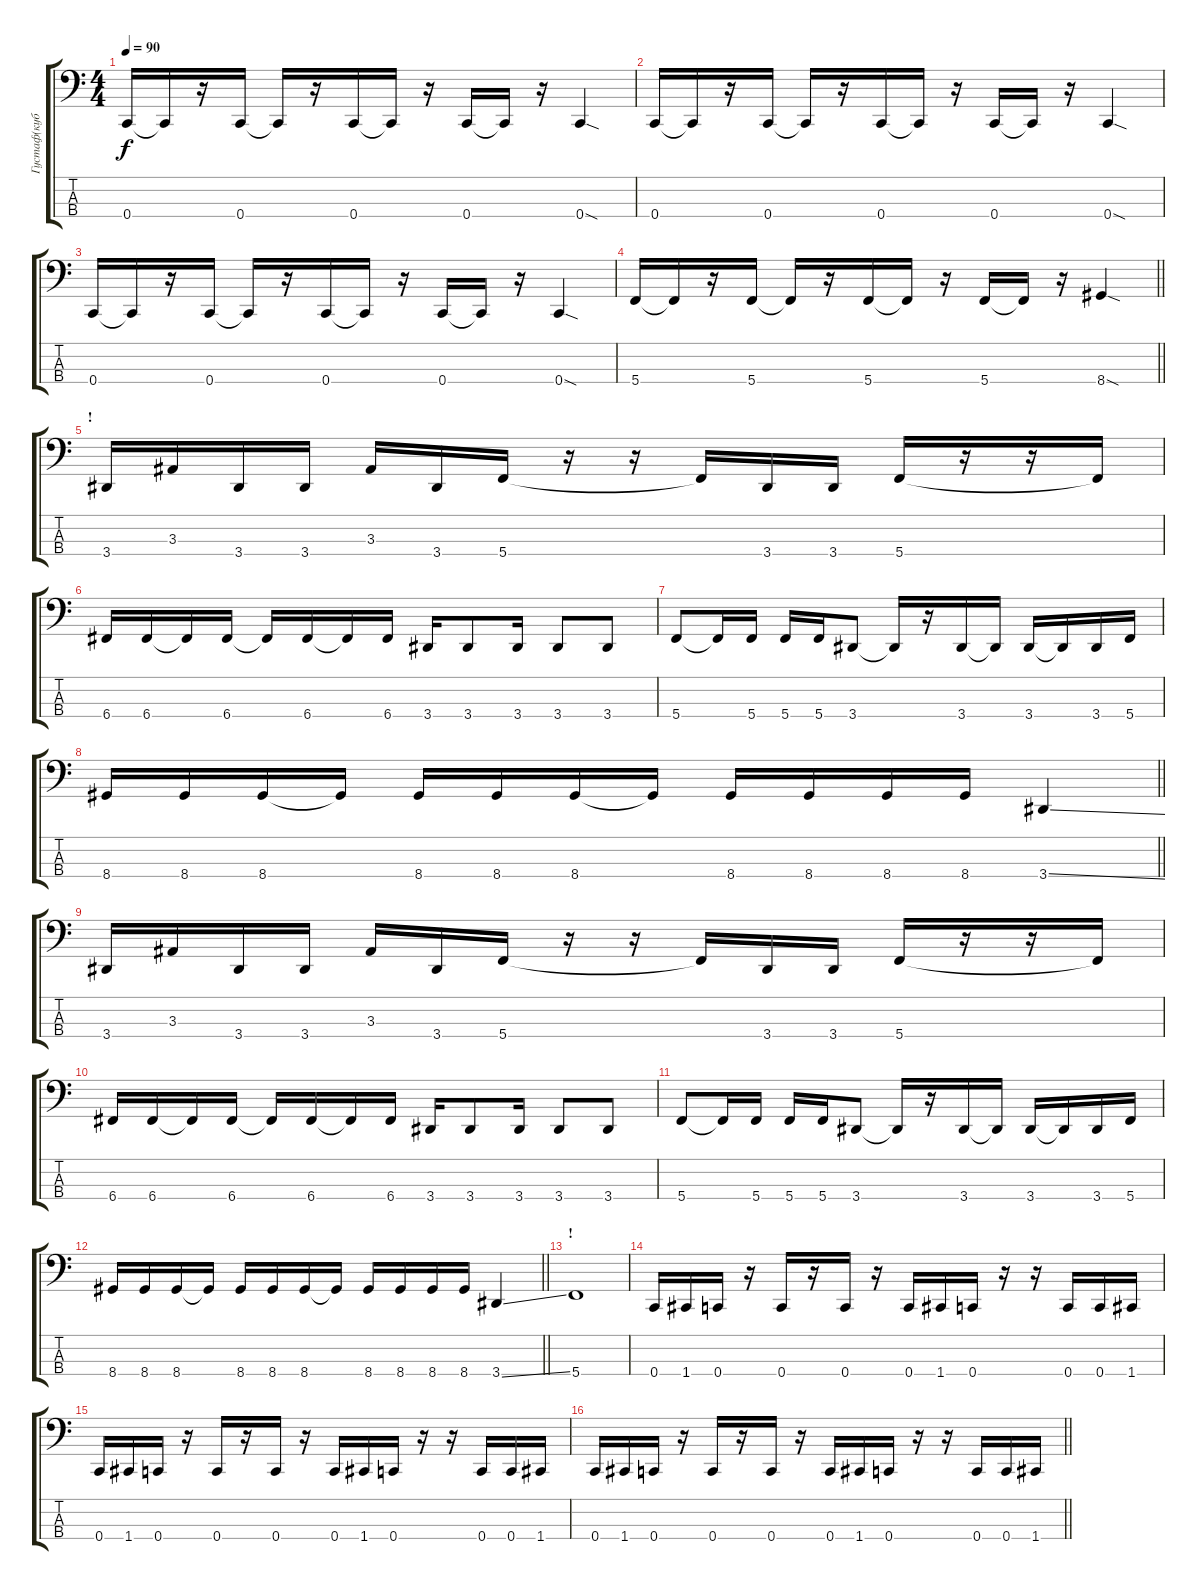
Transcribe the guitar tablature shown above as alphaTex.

\track ("Густаф(куба))))" "Густаф(куб") {instrument electricbasspick}
\staff {score tabs}
\tuning (F2 C2 G1 C1) {hide}
\ts (4 4)
\tempo 90
\clef f4
\ks c
0.4.16{dy f} 0.4{t}.16 r.16 0.4.16 0.4{t}.16 r.16 0.4.16 0.4{t}.16 r.16 0.4.16 0.4{t}.16 r.16 0.4{sod}.4 |
0.4.16 0.4{t}.16 r.16 0.4.16 0.4{t}.16 r.16 0.4.16 0.4{t}.16 r.16 0.4.16 0.4{t}.16 r.16 0.4{sod}.4 |
0.4.16 0.4{t}.16 r.16 0.4.16 0.4{t}.16 r.16 0.4.16 0.4{t}.16 r.16 0.4.16 0.4{t}.16 r.16 0.4{sod}.4 |
\barLineRight lightlight
5.4.16 5.4{t}.16 r.16 5.4.16 5.4{t}.16 r.16 5.4.16 5.4{t}.16 r.16 5.4.16 5.4{t}.16 r.16 8.4{sod}.4 |
\section ("" "!")
3.4.16 3.3.16 3.4.16 3.4.16 3.3.16 3.4.16 5.4.16 r.16 r.16 5.4{t}.16 3.4.16 3.4.16 5.4.16 r.16 r.16 5.4{t}.16 |
6.4.16 6.4.16 6.4{t}.16 6.4.16 6.4{t}.16 6.4.16 6.4{t}.16 6.4.16 3.4.16 3.4.8 3.4.16 3.4.8 3.4.8 |
5.4.8 5.4{t}.16 5.4.16 5.4.16 5.4.16 3.4.8 3.4{t}.16 r.16 3.4.16 3.4{t}.16 3.4.16 3.4{t}.16 3.4.16 5.4.16 |
\barLineRight lightlight
8.4.16 8.4.16 8.4.16 8.4{t}.16 8.4.16 8.4.16 8.4.16 8.4{t}.16 8.4.16 8.4.16 8.4.16 8.4.16 3.4{ss}.4 |
3.4.16 3.3.16 3.4.16 3.4.16 3.3.16 3.4.16 5.4.16 r.16 r.16 5.4{t}.16 3.4.16 3.4.16 5.4.16 r.16 r.16 5.4{t}.16 |
6.4.16 6.4.16 6.4{t}.16 6.4.16 6.4{t}.16 6.4.16 6.4{t}.16 6.4.16 3.4.16 3.4.8 3.4.16 3.4.8 3.4.8 |
5.4.8 5.4{t}.16 5.4.16 5.4.16 5.4.16 3.4.8 3.4{t}.16 r.16 3.4.16 3.4{t}.16 3.4.16 3.4{t}.16 3.4.16 5.4.16 |
\barLineRight lightlight
8.4.16 8.4.16 8.4.16 8.4{t}.16 8.4.16 8.4.16 8.4.16 8.4{t}.16 8.4.16 8.4.16 8.4.16 8.4.16 3.4{ss}.4 |
\section ("" "!")
5.4.1 |
0.4.16 1.4.16 0.4.16 r.16 0.4.16 r.16 0.4.16 r.16 0.4.16 1.4.16 0.4.16 r.16 r.16 0.4.16 0.4.16 1.4.16 |
0.4.16 1.4.16 0.4.16 r.16 0.4.16 r.16 0.4.16 r.16 0.4.16 1.4.16 0.4.16 r.16 r.16 0.4.16 0.4.16 1.4.16 |
\barLineRight lightlight
0.4.16 1.4.16 0.4.16 r.16 0.4.16 r.16 0.4.16 r.16 0.4.16 1.4.16 0.4.16 r.16 r.16 0.4.16 0.4.16 1.4.16
